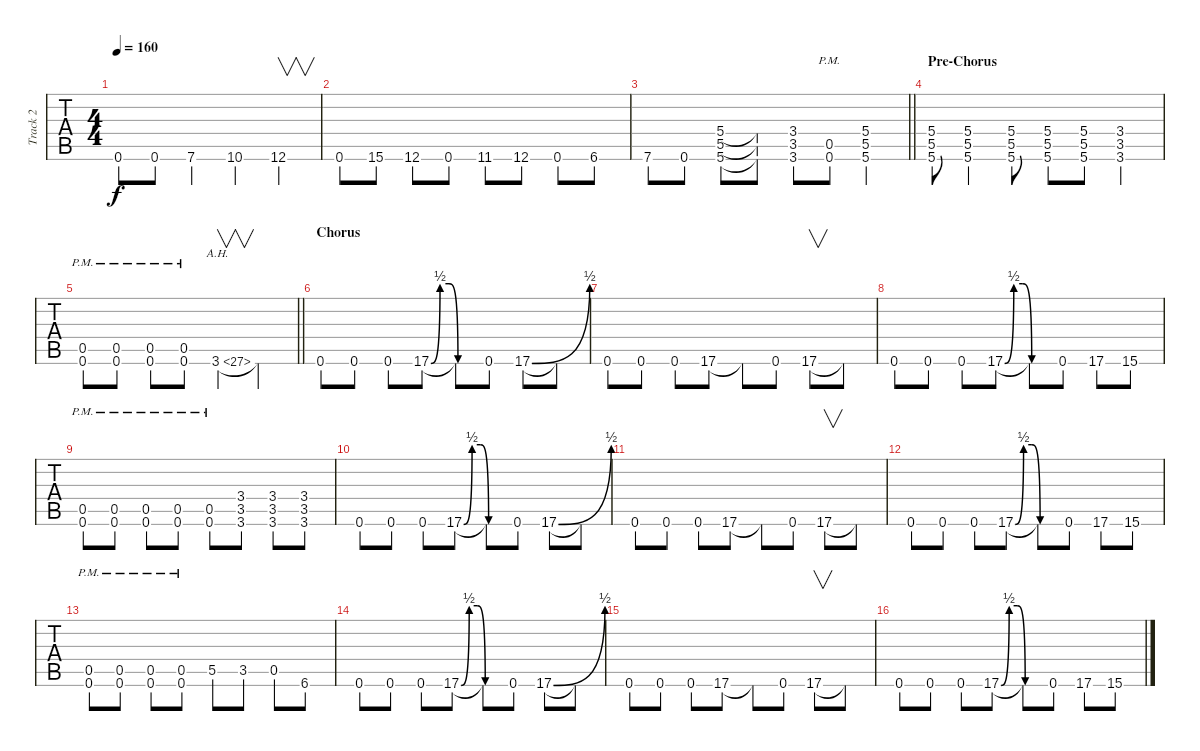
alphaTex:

\track ("Track 2" "Track 2") {instrument distortionguitar}
\staff {tabs}
\tuning (E4 B3 G3 D3 A2 D2) {hide}
\ts (4 4)
\tempo 160
\clef g2
\ks c
0.6.8{dy f} 0.6.8 7.6.4 10.6.4 12.6.4{v} |
0.6.8 15.6.8 12.6.8 0.6.8 11.6.8 12.6.8 0.6.8 6.6.8 |
\barLineRight lightlight
7.6.8 0.6.8 (5.4 5.5 5.6).8 (5.4{t} 5.5{t} 5.6{t}).8 (3.4 3.5 3.6).8 (0.5{pm} 0.6{pm}).8 (5.4 5.5 5.6).4 |
\section ("" "Pre-Chorus")
(5.4 5.5 5.6).8 (5.4 5.5 5.6).4 (5.4 5.5 5.6).8 (5.4 5.5 5.6).8 (5.4 5.5 5.6).8 (3.4 3.5 3.6).4 |
\barLineRight lightlight
(0.5{pm} 0.6{pm}).8 (0.5{pm} 0.6{pm}).8 (0.5{pm} 0.6{pm}).8 (0.5{pm} 0.6{pm}).8 3.6{ah 24}.4{v} 3.6{t}.4 |
\section ("" "Chorus")
0.6.8 0.6.8 0.6.8 17.6{be (custom 0 0 10 2 20 2 30 0 60 0)}.8 17.6{t}.8 0.6.8 17.6{be (bend 0 0 60 2)}.8 17.6{t}.8 |
0.6.8 0.6.8 0.6.8 17.6.8 17.6{t}.8 0.6.8 17.6.8{v} 17.6{t}.8 |
0.6.8 0.6.8 0.6.8 17.6{be (custom 0 0 10 2 20 2 30 0 60 0)}.8 17.6{t}.8 0.6.8 17.6.8 15.6.8 |
(0.5{pm} 0.6{pm}).8 (0.5{pm} 0.6{pm}).8 (0.5{pm} 0.6{pm}).8 (0.5{pm} 0.6{pm}).8 (0.5{pm} 0.6{pm}).8 (3.4 3.5 3.6).8 (3.4 3.5 3.6).8 (3.4 3.5 3.6).8 |
0.6.8 0.6.8 0.6.8 17.6{be (custom 0 0 10 2 20 2 30 0 60 0)}.8 17.6{t}.8 0.6.8 17.6{be (bend 0 0 60 2)}.8 17.6{t}.8 |
0.6.8 0.6.8 0.6.8 17.6.8 17.6{t}.8 0.6.8 17.6.8{v} 17.6{t}.8 |
0.6.8 0.6.8 0.6.8 17.6{be (custom 0 0 10 2 20 2 30 0 60 0)}.8 17.6{t}.8 0.6.8 17.6.8 15.6.8 |
(0.5{pm} 0.6{pm}).8 (0.5{pm} 0.6{pm}).8 (0.5{pm} 0.6{pm}).8 (0.5{pm} 0.6{pm}).8 5.5.8 3.5.8 0.5.8 6.6.8 |
0.6.8 0.6.8 0.6.8 17.6{be (custom 0 0 10 2 20 2 30 0 60 0)}.8 17.6{t}.8 0.6.8 17.6{be (bend 0 0 60 2)}.8 17.6{t}.8 |
0.6.8 0.6.8 0.6.8 17.6.8 17.6{t}.8 0.6.8 17.6.8{v} 17.6{t}.8 |
0.6.8 0.6.8 0.6.8 17.6{be (custom 0 0 10 2 20 2 30 0 60 0)}.8 17.6{t}.8 0.6.8 17.6.8 15.6.8
